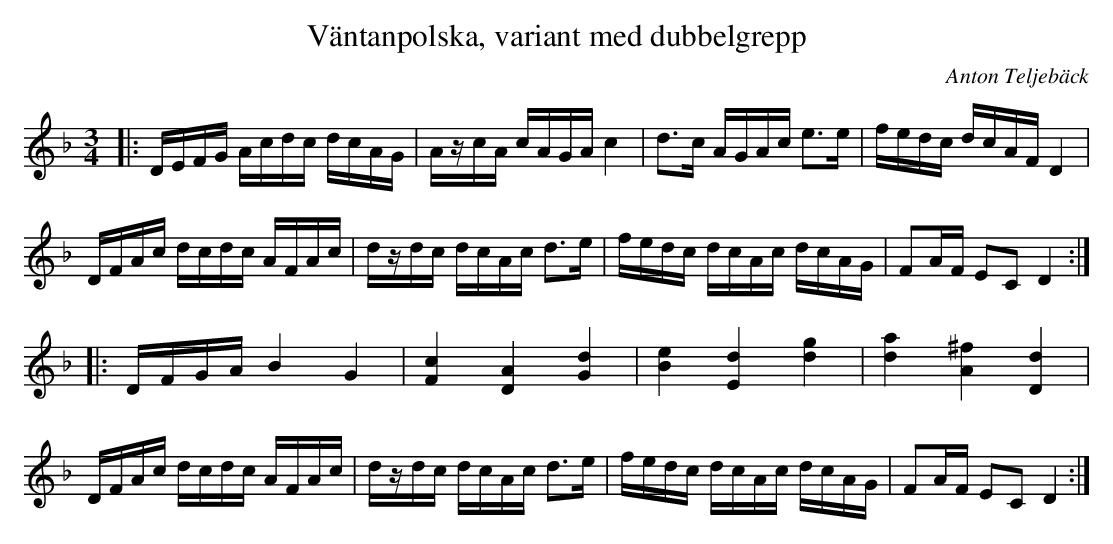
X:1
T:Väntanpolska, variant med dubbelgrepp
C:Anton Teljebäck
M:3/4
L:1/16
K:Dm
|:DEFG Acdc dcAG | AzcA cAGA c4 | d3c AGAc e3e | fedc dcAF D4 |
 DFAc dcdc AFAc | dzdc dcAc d3e | fedc dcAc dcAG |F2AF  E2C2 D4 :|
|:DFGA B4 G4 | [Fc]4 [DA]4 [Gd]4 | [Be]4 [Ed]4 [dg]4 | [da]4 [A^f]4 [Dd]4 |
 DFAc dcdc AFAc | dzdc dcAc d3e | fedc dcAc dcAG |F2AF  E2C2 D4 :|
